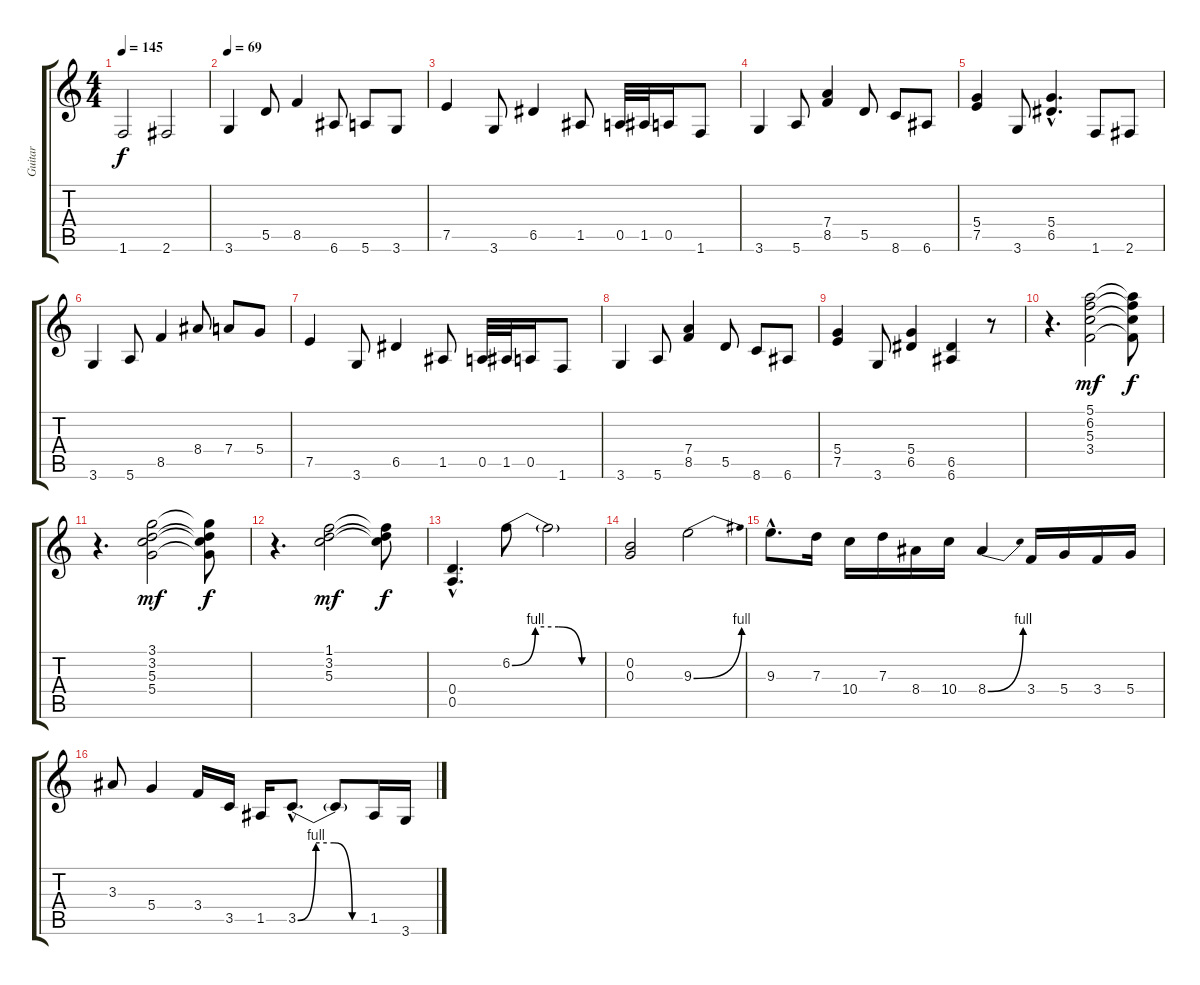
\track ("Guitar" "Guitar") {instrument distortionguitar}
\staff {score tabs}
\tuning (E4 B3 G3 D3 A2 E2) {hide}
\ts (4 4)
\tempo 145
\clef g2
\ks c
1.6.2{dy f} 2.6.2 |
\tempo 69
3.6.4 5.5.8 8.5.4 6.6.8 5.6.8 3.6.8 |
7.5.4 3.6.8 6.5.4 1.5.8 0.5.32 1.5.32 0.5.16 1.6.8 |
3.6.4 5.6.8 (7.4 8.5).4 5.5.8 8.6.8 6.6.8 |
(5.4 7.5).4 3.6.8 (5.4{hac} 6.5{hac}).4{d} 1.6.8 2.6.8 |
3.6.4 5.6.8 8.5.4 8.4.8 7.4.8 5.4.8 |
7.5.4 3.6.8 6.5.4 1.5.8 0.5.32 1.5.32 0.5.16 1.6.8 |
3.6.4 5.6.8 (7.4 8.5).4 5.5.8 8.6.8 6.6.8 |
(5.4 7.5).4 3.6.8 (5.4 6.5).4 (6.5 6.6).4 r.8 |
r.4{d} (5.1 6.2 5.3 3.4).2{dy mf} (5.1{t} 6.2{t} 5.3{t} 3.4{t}).8{dy f} |
r.4{d} (3.1 3.2 5.3 5.4).2{dy mf} (3.1{t} 3.2{t} 5.3{t} 5.4{t}).8{dy f} |
r.4{d} (1.1 3.2 5.3).2{dy mf} (1.1{t} 3.2{t} 5.3{t}).8{dy f} |
(0.4{hac} 0.5{hac}).4{d} 6.2{be (custom 0 0 15 4 30 4 45 0 60 0)}.8 6.2{t}.2 |
(0.2 0.3).2 9.3{be (bend 0 0 60 4)}.2 |
9.3{hac}.8{d} 7.3.16 10.4.16 7.3.16 8.4.16 10.4.16 8.4{be (bend 0 0 60 4)}.4 3.4.16 5.4.16 3.4.16 5.4.16 |
3.3.8 5.4.4 3.4.16 3.5.16 1.5.16 3.5{be (custom 0 0 15 4 30 4 45 0 60 0) hac}.8{d} 3.5{t}.8 1.5.16 3.6.16
